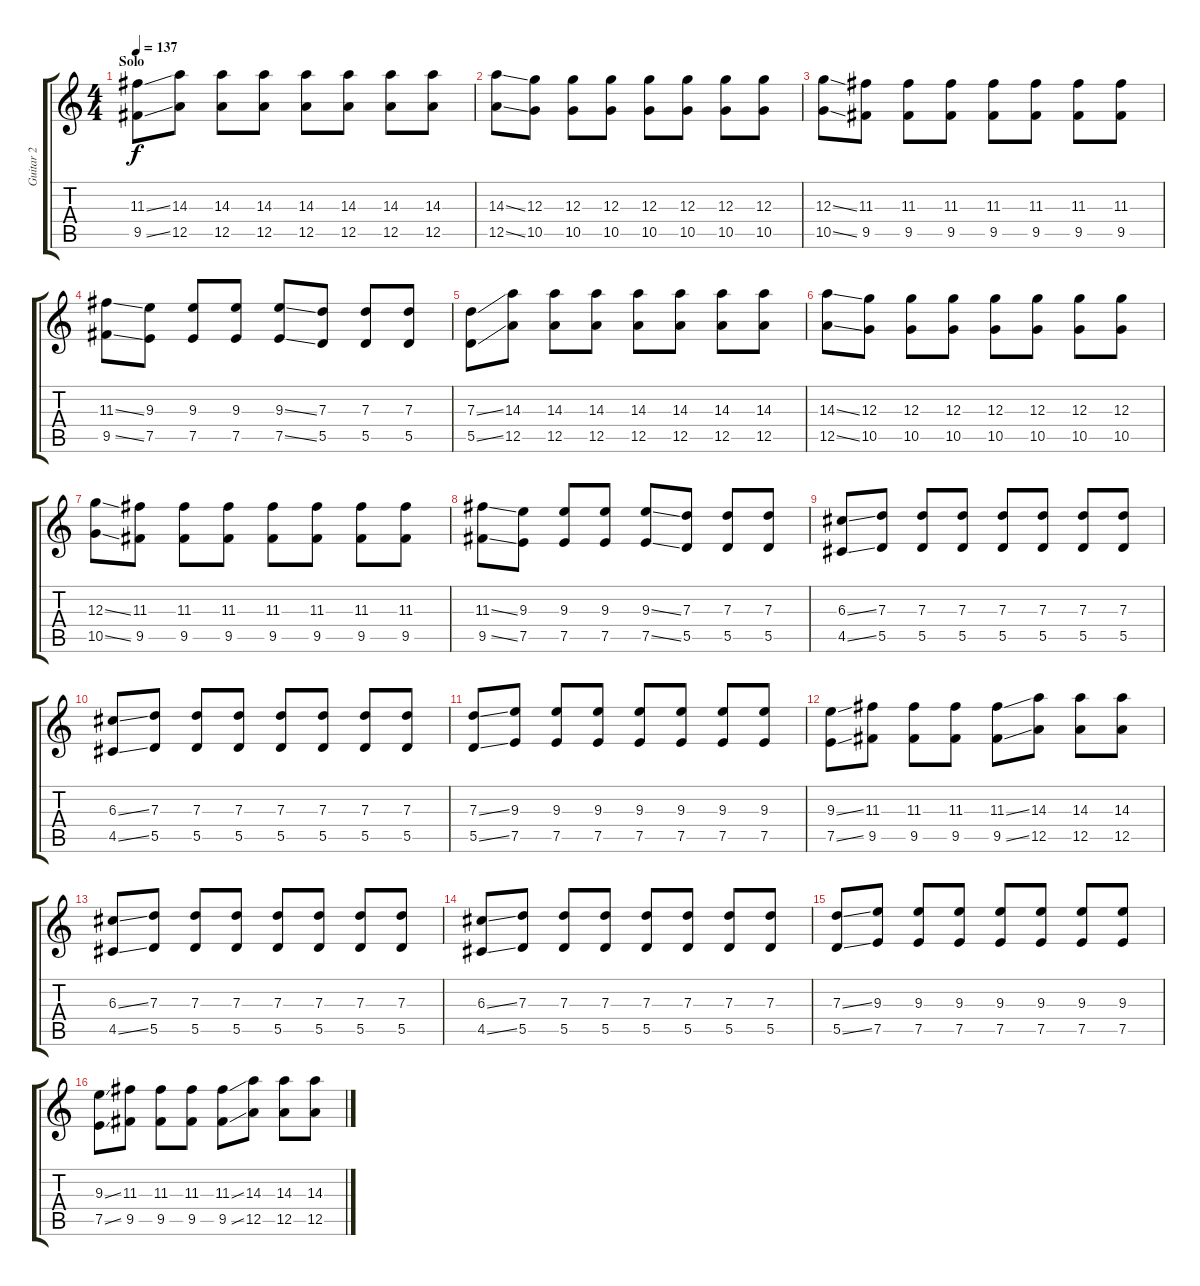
\track ("Guitar 2" "Guitar 2") {instrument distortionguitar}
\staff {score tabs}
\tuning (E4 B3 G3 D3 A2 E2) {hide}
\ts (4 4)
\section ("" "Solo")
\tempo 137
\clef g2
\ks c
(11.3{ss} 9.5{ss}).8{dy f} (14.3 12.5).8 (14.3 12.5).8 (14.3 12.5).8 (14.3 12.5).8 (14.3 12.5).8 (14.3 12.5).8 (14.3 12.5).8 |
(14.3{ss} 12.5{ss}).8 (12.3 10.5).8 (12.3 10.5).8 (12.3 10.5).8 (12.3 10.5).8 (12.3 10.5).8 (12.3 10.5).8 (12.3 10.5).8 |
(12.3{ss} 10.5{ss}).8 (11.3 9.5).8 (11.3 9.5).8 (11.3 9.5).8 (11.3 9.5).8 (11.3 9.5).8 (11.3 9.5).8 (11.3 9.5).8 |
(11.3{ss} 9.5{ss}).8 (9.3 7.5).8 (9.3 7.5).8 (9.3 7.5).8 (9.3{ss} 7.5{ss}).8 (7.3 5.5).8 (7.3 5.5).8 (7.3 5.5).8 |
(7.3{ss} 5.5{ss}).8 (14.3 12.5).8 (14.3 12.5).8 (14.3 12.5).8 (14.3 12.5).8 (14.3 12.5).8 (14.3 12.5).8 (14.3 12.5).8 |
(14.3{ss} 12.5{ss}).8 (12.3 10.5).8 (12.3 10.5).8 (12.3 10.5).8 (12.3 10.5).8 (12.3 10.5).8 (12.3 10.5).8 (12.3 10.5).8 |
(12.3{ss} 10.5{ss}).8 (11.3 9.5).8 (11.3 9.5).8 (11.3 9.5).8 (11.3 9.5).8 (11.3 9.5).8 (11.3 9.5).8 (11.3 9.5).8 |
(11.3{ss} 9.5{ss}).8 (9.3 7.5).8 (9.3 7.5).8 (9.3 7.5).8 (9.3{ss} 7.5{ss}).8 (7.3 5.5).8 (7.3 5.5).8 (7.3 5.5).8 |
(6.3{ss} 4.5{ss}).8 (7.3 5.5).8 (7.3 5.5).8 (7.3 5.5).8 (7.3 5.5).8 (7.3 5.5).8 (7.3 5.5).8 (7.3 5.5).8 |
(6.3{ss} 4.5{ss}).8 (7.3 5.5).8 (7.3 5.5).8 (7.3 5.5).8 (7.3 5.5).8 (7.3 5.5).8 (7.3 5.5).8 (7.3 5.5).8 |
(7.3{ss} 5.5{ss}).8 (9.3 7.5).8 (9.3 7.5).8 (9.3 7.5).8 (9.3 7.5).8 (9.3 7.5).8 (9.3 7.5).8 (9.3 7.5).8 |
(9.3{ss} 7.5{ss}).8 (11.3 9.5).8 (11.3 9.5).8 (11.3 9.5).8 (11.3{ss} 9.5{ss}).8 (14.3 12.5).8 (14.3 12.5).8 (14.3 12.5).8 |
(6.3{ss} 4.5{ss}).8 (7.3 5.5).8 (7.3 5.5).8 (7.3 5.5).8 (7.3 5.5).8 (7.3 5.5).8 (7.3 5.5).8 (7.3 5.5).8 |
(6.3{ss} 4.5{ss}).8 (7.3 5.5).8 (7.3 5.5).8 (7.3 5.5).8 (7.3 5.5).8 (7.3 5.5).8 (7.3 5.5).8 (7.3 5.5).8 |
(7.3{ss} 5.5{ss}).8 (9.3 7.5).8 (9.3 7.5).8 (9.3 7.5).8 (9.3 7.5).8 (9.3 7.5).8 (9.3 7.5).8 (9.3 7.5).8 |
(9.3{ss} 7.5{ss}).8 (11.3 9.5).8 (11.3 9.5).8 (11.3 9.5).8 (11.3{ss} 9.5{ss}).8 (14.3 12.5).8 (14.3 12.5).8 (14.3 12.5).8
